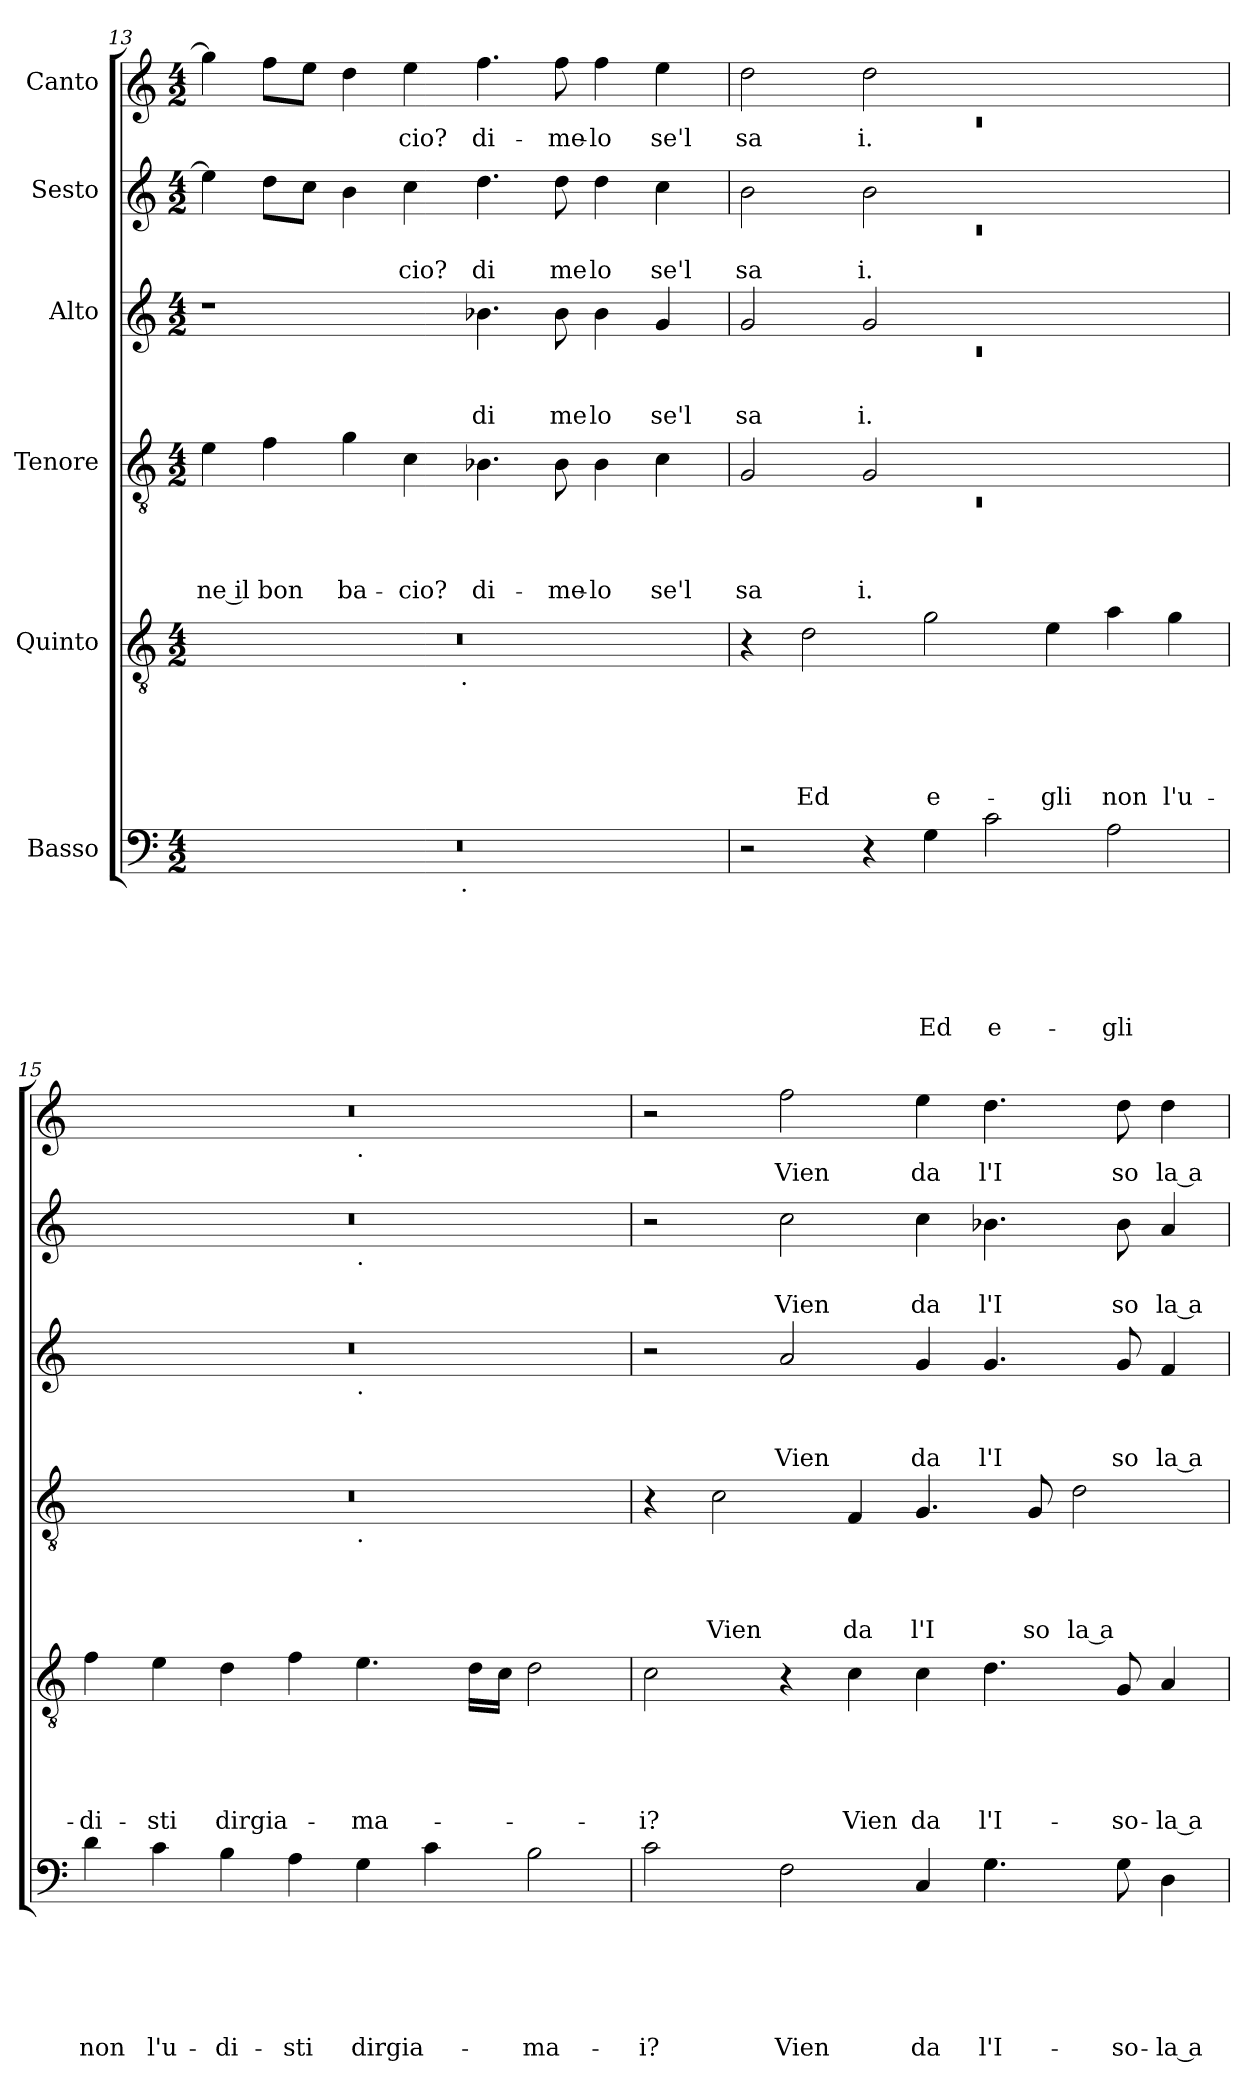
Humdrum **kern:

**kern	**text	**text	**text	**text	**text	**text	**kern	**text	**text	**text	**text	**text	**kern	**text	**text	**text	**text	**kern	**text	**text	**text	**kern	**text	**text	**kern	**text
*part6	*part6	*part6	*part6	*part6	*part6	*part6	*part5	*part5	*part5	*part5	*part5	*part5	*part4	*part4	*part4	*part4	*part4	*part3	*part3	*part3	*part3	*part2	*part2	*part2	*part1	*part1
*staff6	*staff6	*staff6	*staff6	*staff6	*staff6	*staff6	*staff5	*staff5	*staff5	*staff5	*staff5	*staff5	*staff4	*staff4	*staff4	*staff4	*staff4	*staff3	*staff3	*staff3	*staff3	*staff2	*staff2	*staff2	*staff1	*staff1
*I"Basso	*	*	*	*	*	*	*I"Quinto	*	*	*	*	*	*I"Tenore	*	*	*	*	*I"Alto	*	*	*	*I"Sesto	*	*	*I"Canto	*
*clefF4	*	*	*	*	*	*	*clefGv2	*	*	*	*	*	*clefGv2	*	*	*	*	*clefG2	*	*	*	*clefG2	*	*	*clefG2	*
*k[]	*	*	*	*	*	*	*k[]	*	*	*	*	*	*k[]	*	*	*	*	*k[]	*	*	*	*k[]	*	*	*k[]	*
*C:	*	*	*	*	*	*	*C:	*	*	*	*	*	*C:	*	*	*	*	*C:	*	*	*	*C:	*	*	*C:	*
*M4/2	*	*	*	*	*	*	*M4/2	*	*	*	*	*	*M4/2	*	*	*	*	*M4/2	*	*	*	*M4/2	*	*	*M4/2	*
=13	=13	=13	=13	=13	=13	=13	=13	=13	=13	=13	=13	=13	=13	=13	=13	=13	=13	=13	=13	=13	=13	=13	=13	=13	=13	=13
!	!	!	!	!	!	!	!	!	!	!	!	!	!	!	!	!	!LO:LY:b:rj	!	!	!	!	!	!	!	!	!
*^	*	*	*	*	*	*	*^	*	*	*	*	*	*	*	*	*	*	*	*	*	*	*	*	*	*	*
0r	2ryy	.	.	.	.	.	.	0r	2ryy	.	.	.	.	.	4e\	.	.	.	-ne il	1r	.	.	.	4ee\]	.	.	4gg\]	.
!	!	!	!	!	!	!	!	!	!	!	!	!	!	!	!	!	!	!	!LO:LY:b	!	!	!	!	!	!	!	!	!
.	.	.	.	.	.	.	.	.	.	.	.	.	.	.	4f\	.	.	.	bon	.	.	.	.	8dd\L	.	.	8ff\L	.
.	.	.	.	.	.	.	.	.	.	.	.	.	.	.	.	.	.	.	.	.	.	.	.	8cc\J	.	.	8ee\J	.
!	!	!	!	!	!	!	!	!	!	!	!	!	!	!	!	!	!	!	!LO:LY:b	!	!	!	!	!	!	!	!	!
.	4...ryy	.	.	.	.	.	.	.	4...ryy	.	.	.	.	.	4g\	.	.	.	ba-	.	.	.	.	4b\	.	.	4dd\	.
!	!	!	!	!	!	!	!	!	!	!	!	!	!	!	!	!	!	!	!LO:LY:b	!	!	!	!	!	!	!LO:LY:b	!	!LO:LY:b
.	.	.	.	.	.	.	.	.	.	.	.	.	.	.	4c\	.	.	.	-cio?	.	.	.	.	4cc\	.	cio?	4ee\	-cio?
!	!	!	!	!	!	!	!	!	!LO:TX:b:t=.	!	!	!	!	!	!	!	!	!	!	!	!	!	!	!	!	!	!	!
!	!LO:TX:b:t=.	!	!	!	!	!	!	!	!	!	!	!	!	!	!	!	!	!	!	!	!	!	!	!	!	!	!	!
.	1ryy	.	.	.	.	.	.	.	1ryy	.	.	.	.	.	.	.	.	.	.	.	.	.	.	.	.	.	.	.
!	!	!	!	!	!	!	!	!	!	!	!	!	!	!	!	!	!	!	!LO:LY:b	!	!	!	!LO:LY:b	!	!	!LO:LY:b	!	!LO:LY:b
.	.	.	.	.	.	.	.	.	.	.	.	.	.	.	4.B-X\	.	.	.	di-	4.b-X\	.	.	di	4.dd\	.	di	4.ff\	di-
!	!	!	!	!	!	!	!	!	!	!	!	!	!	!	!	!	!	!	!LO:LY:b	!	!	!	!LO:LY:b	!	!	!LO:LY:b	!	!LO:LY:b
.	.	.	.	.	.	.	.	.	.	.	.	.	.	.	8B-\	.	.	.	-me-	8b-\	.	.	me	8dd\	.	me	8ff\	-me-
!	!	!	!	!	!	!	!	!	!	!	!	!	!	!	!	!	!	!	!LO:LY:b	!	!	!	!LO:LY:b	!	!	!LO:LY:b	!	!LO:LY:b
.	.	.	.	.	.	.	.	.	.	.	.	.	.	.	4B-\	.	.	.	-lo	4b-\	.	.	lo	4dd\	.	lo	4ff\	-lo
!	!	!	!	!	!	!	!	!	!	!	!	!	!	!	!	!	!	!	!LO:LY:b	!	!	!	!LO:LY:b	!	!	!LO:LY:b	!	!LO:LY:b
.	.	.	.	.	.	.	.	.	.	.	.	.	.	.	4c\	.	.	.	se'l	4g/	.	.	se'l	4cc\	.	se'l	4ee\	se'l
.	32ryy	.	.	.	.	.	.	.	32ryy	.	.	.	.	.	.	.	.	.	.	.	.	.	.	.	.	.	.	.
!!LO:LB:g=z
=14	=14	=14	=14	=14	=14	=14	=14	=14	=14	=14	=14	=14	=14	=14	=14	=14	=14	=14	=14	=14	=14	=14	=14	=14	=14	=14	=14	=14
*	*	*	*	*	*	*	*	*	*	*	*	*	*	*	*^	*	*	*	*	*^	*	*	*	*^	*	*	*^	*
!	!	!	!	!	!	!	!	!	!	!	!	!	!	!	!	!LO:N:vis=1	!	!	!	!LO:LY:b	!	!LO:N:vis=1	!	!	!LO:LY:b	!	!LO:N:vis=1	!	!LO:LY:b	!	!LO:N:vis=1	!LO:LY:b
*v	*v	*	*	*	*	*	*	*	*	*	*	*	*	*	*	*	*	*	*	*	*	*	*	*	*	*	*	*	*	*	*	*
*	*	*	*	*	*	*	*v	*v	*	*	*	*	*	*	*	*	*	*	*	*	*	*	*	*	*	*	*	*	*	*	*
2r	.	.	.	.	.	.	4r	.	.	.	.	.	2G/	0rC	.	.	.	sa	2g/	0rc	.	.	sa	2b\	0rc	.	sa	2dd\	0rc	sa
!	!	!	!	!	!	!	!	!	!	!	!	!LO:LY:b	!	!	!	!	!	!	!	!	!	!	!	!	!	!	!	!	!	!
.	.	.	.	.	.	.	2d\	.	.	.	.	Ed	.	.	.	.	.	.	.	.	.	.	.	.	.	.	.	.	.	.
!	!	!	!	!	!	!	!	!	!	!	!	!	!	!	!	!	!	!LO:LY:b	!	!	!	!	!LO:LY:b	!	!	!	!LO:LY:b	!	!	!LO:LY:b
4r	.	.	.	.	.	.	.	.	.	.	.	.	2G/	.	.	.	.	i.	2g/	.	.	.	i.	2b\	.	.	i.	2dd\	.	i.
!	!	!	!	!	!	!LO:LY:b	!	!	!	!	!	!LO:LY:b	!	!	!	!	!	!	!	!	!	!	!	!	!	!	!	!	!	!
4G\	.	.	.	.	.	Ed	2g\	.	.	.	.	e-	.	.	.	.	.	.	.	.	.	.	.	.	.	.	.	.	.	.
!	!	!	!	!	!	!LO:LY:b	!	!	!	!	!	!	!	!	!	!	!	!	!	!	!	!	!	!	!	!	!	!	!	!
2c\	.	.	.	.	.	e-	.	.	.	.	.	.	1ryy	.	.	.	.	.	1ryy	.	.	.	.	1ryy	.	.	.	1ryy	.	.
!	!	!	!	!	!	!	!	!	!	!	!	!LO:LY:b	!	!	!	!	!	!	!	!	!	!	!	!	!	!	!	!	!	!
.	.	.	.	.	.	.	4e\	.	.	.	.	-gli	.	.	.	.	.	.	.	.	.	.	.	.	.	.	.	.	.	.
!	!	!	!	!	!	!LO:LY:b	!	!	!	!	!	!LO:LY:b	!	!	!	!	!	!	!	!	!	!	!	!	!	!	!	!	!	!
2A\	.	.	.	.	.	-gli	4a\	.	.	.	.	non	.	.	.	.	.	.	.	.	.	.	.	.	.	.	.	.	.	.
!	!	!	!	!	!	!	!	!	!	!	!	!LO:LY:b	!	!	!	!	!	!	!	!	!	!	!	!	!	!	!	!	!	!
.	.	.	.	.	.	.	4g\	.	.	.	.	l'u-	.	.	.	.	.	.	.	.	.	.	.	.	.	.	.	.	.	.
=15	=15	=15	=15	=15	=15	=15	=15	=15	=15	=15	=15	=15	=15	=15	=15	=15	=15	=15	=15	=15	=15	=15	=15	=15	=15	=15	=15	=15	=15	=15
!	!	!	!	!	!	!LO:LY:b	!	!	!	!	!	!LO:LY:b	!	!	!	!	!	!	!	!	!	!	!	!	!	!	!	!	!	!
4d\	.	.	.	.	.	non	4f\	.	.	.	.	-di-	0r	1ryy	.	.	.	.	0r	1ryy	.	.	.	0r	1ryy	.	.	0r	1ryy	.
!	!	!	!	!	!	!LO:LY:b	!	!	!	!	!	!LO:LY:b	!	!	!	!	!	!	!	!	!	!	!	!	!	!	!	!	!	!
4c\	.	.	.	.	.	l'u-	4e\	.	.	.	.	-sti	.	.	.	.	.	.	.	.	.	.	.	.	.	.	.	.	.	.
!	!	!	!	!	!	!LO:LY:b	!	!	!	!	!	!LO:LY:b	!	!	!	!	!	!	!	!	!	!	!	!	!	!	!	!	!	!
4B\	.	.	.	.	.	-di-	4d\	.	.	.	.	dirgia-	.	.	.	.	.	.	.	.	.	.	.	.	.	.	.	.	.	.
!	!	!	!	!	!	!LO:LY:b	!	!	!	!	!	!	!	!	!	!	!	!	!	!	!	!	!	!	!	!	!	!	!	!
4A\	.	.	.	.	.	-sti	4f\	.	.	.	.	.	.	.	.	.	.	.	.	.	.	.	.	.	.	.	.	.	.	.
!	!	!	!	!	!	!	!	!	!	!	!	!	!	!	!	!	!	!	!	!	!	!	!	!	!	!	!	!	!LO:TX:b:t=.	!
!	!	!	!	!	!	!	!	!	!	!	!	!	!	!	!	!	!	!	!	!	!	!	!	!	!LO:TX:b:t=.	!	!	!	!	!
!	!	!	!	!	!	!	!	!	!	!	!	!	!	!	!	!	!	!	!	!LO:TX:b:t=.	!	!	!	!	!	!	!	!	!	!
!	!	!	!	!	!	!	!	!	!	!	!	!	!	!LO:TX:b:t=.	!	!	!	!	!	!	!	!	!	!	!	!	!	!	!	!
!	!	!	!	!	!	!LO:LY:b	!	!	!	!	!	!LO:LY:b	!	!	!	!	!	!	!	!	!	!	!	!	!	!	!	!	!	!
4G\	.	.	.	.	.	dirgia-	4.e\	.	.	.	.	-ma-	.	1ryy	.	.	.	.	.	1ryy	.	.	.	.	1ryy	.	.	.	1ryy	.
4c\	.	.	.	.	.	.	.	.	.	.	.	.	.	.	.	.	.	.	.	.	.	.	.	.	.	.	.	.	.	.
.	.	.	.	.	.	.	16d\LL	.	.	.	.	.	.	.	.	.	.	.	.	.	.	.	.	.	.	.	.	.	.	.
.	.	.	.	.	.	.	16c\JJ	.	.	.	.	.	.	.	.	.	.	.	.	.	.	.	.	.	.	.	.	.	.	.
!	!	!	!	!	!	!LO:LY:b	!	!	!	!	!	!	!	!	!	!	!	!	!	!	!	!	!	!	!	!	!	!	!	!
2B\	.	.	.	.	.	-ma-	2d\	.	.	.	.	.	.	.	.	.	.	.	.	.	.	.	.	.	.	.	.	.	.	.
=16	=16	=16	=16	=16	=16	=16	=16	=16	=16	=16	=16	=16	=16	=16	=16	=16	=16	=16	=16	=16	=16	=16	=16	=16	=16	=16	=16	=16	=16	=16
!	!	!	!	!	!	!LO:LY:b	!	!	!	!	!	!LO:LY:b	!	!	!	!	!	!	!	!	!	!	!	!	!	!	!	!	!	!
*	*	*	*	*	*	*	*	*	*	*	*	*	*v	*v	*	*	*	*	*	*	*	*	*	*v	*v	*	*	*v	*v	*
*	*	*	*	*	*	*	*	*	*	*	*	*	*	*	*	*	*	*v	*v	*	*	*	*	*	*	*	*
2c\	.	.	.	.	.	-i?	2c\	.	.	.	.	-i?	4r	.	.	.	.	2r	.	.	.	2r	.	.	2r	.
!	!	!	!	!	!	!	!	!	!	!	!	!	!	!	!	!	!LO:LY:b	!	!	!	!	!	!	!	!	!
.	.	.	.	.	.	.	.	.	.	.	.	.	2c\	.	.	.	Vien	.	.	.	.	.	.	.	.	.
!	!	!	!	!	!	!LO:LY:b	!	!	!	!	!	!	!	!	!	!	!	!	!	!	!LO:LY:b	!	!	!LO:LY:b	!	!LO:LY:b
2F\	.	.	.	.	.	Vien	4r	.	.	.	.	.	.	.	.	.	.	2a/	.	.	Vien	2cc\	.	Vien	2ff\	Vien
!	!	!	!	!	!	!	!	!	!	!	!	!LO:LY:b	!	!	!	!	!LO:LY:b	!	!	!	!	!	!	!	!	!
.	.	.	.	.	.	.	4c\	.	.	.	.	Vien	4F/	.	.	.	da	.	.	.	.	.	.	.	.	.
!	!	!	!	!	!	!LO:LY:b	!	!	!	!	!	!LO:LY:b	!	!	!	!	!LO:LY:b	!	!	!	!LO:LY:b	!	!	!LO:LY:b	!	!LO:LY:b
4C/	.	.	.	.	.	da	4c\	.	.	.	.	da	4.G/	.	.	.	l'I	4g/	.	.	da	4cc\	.	da	4ee\	da
!	!	!	!	!	!	!LO:LY:b	!	!	!	!	!	!LO:LY:b	!	!	!	!	!	!	!	!	!LO:LY:b	!	!	!LO:LY:b	!	!LO:LY:b
4.G\	.	.	.	.	.	l'I-	4.d\	.	.	.	.	l'I-	.	.	.	.	.	4.g/	.	.	l'I	4.b-X\	.	l'I	4.dd\	l'I
!	!	!	!	!	!	!	!	!	!	!	!	!	!	!	!	!	!LO:LY:b	!	!	!	!	!	!	!	!	!
.	.	.	.	.	.	.	.	.	.	.	.	.	8G/	.	.	.	so	.	.	.	.	.	.	.	.	.
!	!	!	!	!	!	!	!	!	!	!	!	!	!	!	!	!	!LO:LY:b:rj	!	!	!	!	!	!	!	!	!
.	.	.	.	.	.	.	.	.	.	.	.	.	2d\	.	.	.	la a	.	.	.	.	.	.	.	.	.
!	!	!	!	!	!	!LO:LY:b	!	!	!	!	!	!LO:LY:b	!	!	!	!	!	!	!	!	!LO:LY:b	!	!	!LO:LY:b	!	!LO:LY:b
8G\	.	.	.	.	.	-so-	8G/	.	.	.	.	-so-	.	.	.	.	.	8g/	.	.	so	8b-\	.	so	8dd\	so
!	!	!	!	!	!	!LO:LY:b:rj	!	!	!	!	!	!LO:LY:b:rj	!	!	!	!	!	!	!	!	!LO:LY:b:rj	!	!	!LO:LY:b:rj	!	!LO:LY:b:rj
4D\	.	.	.	.	.	-la a-	4A/	.	.	.	.	-la a-	.	.	.	.	.	4f/	.	.	la a	4a/	.	la a	4dd\	la a
=	=	=	=	=	=	=	=	=	=	=	=	=	=	=	=	=	=	=	=	=	=	=	=	=	=	=
*-	*-	*-	*-	*-	*-	*-	*-	*-	*-	*-	*-	*-	*-	*-	*-	*-	*-	*-	*-	*-	*-	*-	*-	*-	*-	*-
